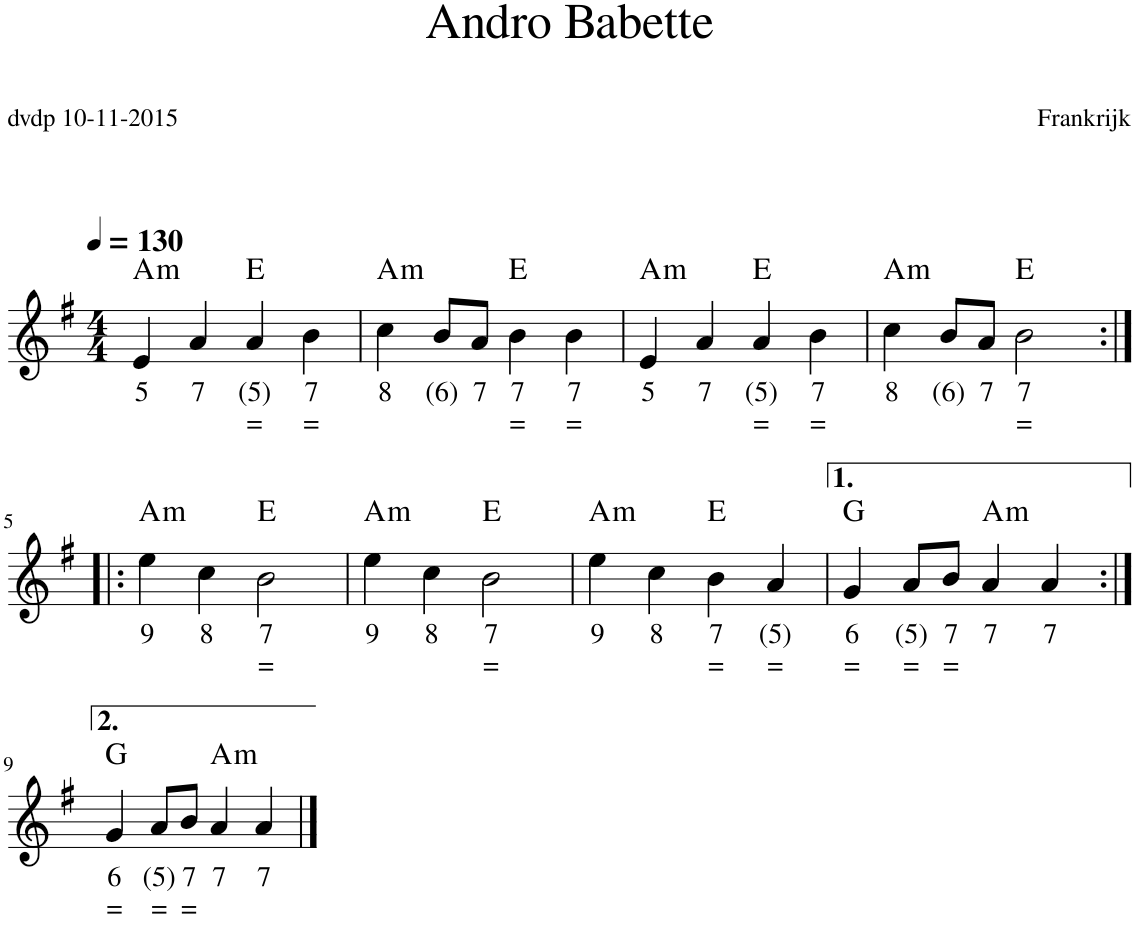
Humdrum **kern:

**kern	**text	**text	**kern	**text	**text	**kern	**text	**text	**harte
*part3	*part3	*part3	*part2	*part2	*part2	*part1	*part1	*part1	*part1
*staff3	*staff3	*staff3	*staff2	*staff2	*staff2	*staff1	*staff1	*staff1	*
*I"Stem	*	*	*I"Stem	*	*	*I"Stem	*	*	*
*stria5	*	*	*stria5	*	*	*	*	*	*
*clefG2	*	*	*clefG2	*	*	*clefG2	*	*	*
*k[f#]	*	*	*k[f#]	*	*	*k[f#]	*	*	*
*M4/4	*	*	*M4/4	*	*	*M4/4	*	*	*
*MM130	*	*	*MM130	*	*	*MM130	*	*	*
=1	=1	=1	=1	=1	=1	=1	=1	=1	=1
!LO:TX:a:t=baslijn	!	!	!	!	!	!	!	!	!
!	!	!	!	!	!	!	!LO:LY:b	!	!LO:H:kt=m
4A	3	.	4A	3	.	4e/	5	.	A:min
!	!	!	!	!	!	!	!LO:LY:b	!	!
4c	4	.	8c/L	4	.	4a/	7	.	.
.	.	.	8e/J	5	.	.	.	.	.
!	!	!	!	!	!	!	!LO:LY:b	!LO:LY:b	!
2e	(4)	=	4e	(4)	=	4a/	(5)	=	E:maj
!	!	!	!	!	!	!	!LO:LY:b	!LO:LY:b	!
.	.	.	4d	5	=	4b\	7	=	.
=2	=2	=2	=2	=2	=2	=2	=2	=2	=2
!	!	!	!	!	!	!	!LO:LY:b	!	!LO:H:kt=m
4e	5	.	4e	5	.	4cc\	8	.	A:min
!	!	!	!	!	!	!	!LO:LY:b	!	!
4c	4	.	8d/L	(3)	.	8b/L	(6)	.	.
!	!	!	!	!	!	!	!LO:LY:b	!	!
.	.	.	8c/J	4	.	8a/J	7	.	.
!	!	!	!	!	!	!	!LO:LY:b	!LO:LY:b	!
2B	4	=	4d	5	=	4b\	7	=	E:maj
!	!	!	!	!	!	!	!LO:LY:b	!LO:LY:b	!
.	.	.	4d	5	=	4b\	7	=	.
=3	=3	=3	=3	=3	=3	=3	=3	=3	=3
!	!	!	!	!	!	!	!LO:LY:b	!	!LO:H:kt=m
4A	3	.	4A	3	.	4e/	5	.	A:min
!	!	!	!	!	!	!	!LO:LY:b	!	!
4c	4	.	8c/L	4	.	4a/	7	.	.
.	.	.	8e/J	5	.	.	.	.	.
!	!	!	!	!	!	!	!LO:LY:b	!LO:LY:b	!
2e	(4)	=	4e	(4)	=	4a/	(5)	=	E:maj
!	!	!	!	!	!	!	!LO:LY:b	!LO:LY:b	!
.	.	.	4d	5	=	4b\	7	=	.
=4	=4	=4	=4	=4	=4	=4	=4	=4	=4
!	!	!	!	!	!	!	!LO:LY:b	!	!LO:H:kt=m
4e	5	.	4e	5	.	4cc\	8	.	A:min
!	!	!	!	!	!	!	!LO:LY:b	!	!
4c	4	.	8d/L	(3)	.	8b/L	(6)	.	.
!	!	!	!	!	!	!	!LO:LY:b	!	!
.	.	.	8c/J	4	.	8a/J	7	.	.
!	!	!	!	!	!	!	!LO:LY:b	!LO:LY:b	!
2e	(4)	=	2d	5	=	2b\	7	=	E:maj
!!LO:LB:g=z
=5:|!|:	=5:|!|:	=5:|!|:	=5:|!|:	=5:|!|:	=5:|!|:	=5:|!|:	=5:|!|:	=5:|!|:	=5:|!|:
!	!	!	!	!	!	!	!LO:LY:b	!	!LO:H:kt=m
2c	4	.	4c	4	.	4ee\	9	.	A:min
!	!	!	!	!	!	!	!LO:LY:b	!	!
.	.	.	8fn/L	(4)	.	4cc\	8	.	.
.	.	.	8f/J	(4)	.	.	.	.	.
!	!	!	!	!	!	!	!LO:LY:b	!LO:LY:b	!
2B	4	=	4B	4	=	2b\	7	=	E:maj
.	.	.	4B	4	=	.	.	.	.
=6	=6	=6	=6	=6	=6	=6	=6	=6	=6
!	!	!	!	!	!	!	!LO:LY:b	!	!LO:H:kt=m
2c	4	.	4c	4	.	4ee\	9	.	A:min
!	!	!	!	!	!	!	!LO:LY:b	!	!
.	.	.	8fn/L	(4)	.	4cc\	8	.	.
.	.	.	8f/J	(4)	.	.	.	.	.
!	!	!	!	!	!	!	!LO:LY:b	!LO:LY:b	!
2e	(4)	=	4e	(4)	=	2b\	7	=	E:maj
.	.	.	4e	(4)	=	.	.	.	.
=7	=7	=7	=7	=7	=7	=7	=7	=7	=7
!	!	!	!	!	!	!	!LO:LY:b	!	!LO:H:kt=m
4e	5	.	8c/L	4	.	4ee\	9	.	A:min
.	.	.	8d/J	(3)	.	.	.	.	.
!	!	!	!	!	!	!	!LO:LY:b	!	!
4c	4	.	8e/L	5	.	4cc\	8	.	.
.	.	.	8fn/J	(4)	.	.	.	.	.
!	!	!	!	!	!	!	!LO:LY:b	!LO:LY:b	!
2e	(4)	=	4e	(4)	=	4b\	7	=	E:maj
!	!	!	!	!	!	!	!LO:LY:b	!LO:LY:b	!
.	.	.	8e/L	(4)	=	4a/	(5)	=	.
.	.	.	8c/J	(3)	=	.	.	.	.
=8	=8	=8	=8	=8	=8	=8	=8	=8	=8
!	!	!	!	!	!	!	!LO:LY:b	!LO:LY:b	!
4d	5	=	4B	4	=	4g/	6	=	G:maj
!	!	!	!	!	!	!	!LO:LY:b	!LO:LY:b	!
4B	4	=	8c/L	(3)	=	8a/L	(5)	=	.
!	!	!	!	!	!	!	!LO:LY:b	!LO:LY:b	!
.	.	.	8d/J	5	=	8b/J	7	=	.
!	!	!	!	!	!	!	!LO:LY:b	!	!LO:H:kt=m
2A	3	.	2c	4	.	4a/	7	.	A:min
!	!	!	!	!	!	!	!LO:LY:b	!	!
.	.	.	.	.	.	4a/	7	.	.
!!LO:LB:g=z
=9:|!	=9:|!	=9:|!	=9:|!	=9:|!	=9:|!	=9:|!	=9:|!	=9:|!	=9:|!
!	!	!	!	!	!	!	!LO:LY:b	!LO:LY:b	!
4d	5	=	4B	4	=	4g/	6	=	G:maj
!	!	!	!	!	!	!	!LO:LY:b	!LO:LY:b	!
4B	4	=	8c/L	(3)	=	8a/L	(5)	=	.
!	!	!	!	!	!	!	!LO:LY:b	!LO:LY:b	!
.	.	.	8d/J	5	=	8b/J	7	=	.
!	!	!	!	!	!	!	!LO:LY:b	!	!LO:H:kt=m
2A	3	.	2c	4	.	4a/	7	.	A:min
!	!	!	!	!	!	!	!LO:LY:b	!	!
.	.	.	.	.	.	4a/	7	.	.
==	==	==	==	==	==	==	==	==	==
*-	*-	*-	*-	*-	*-	*-	*-	*-	*-
